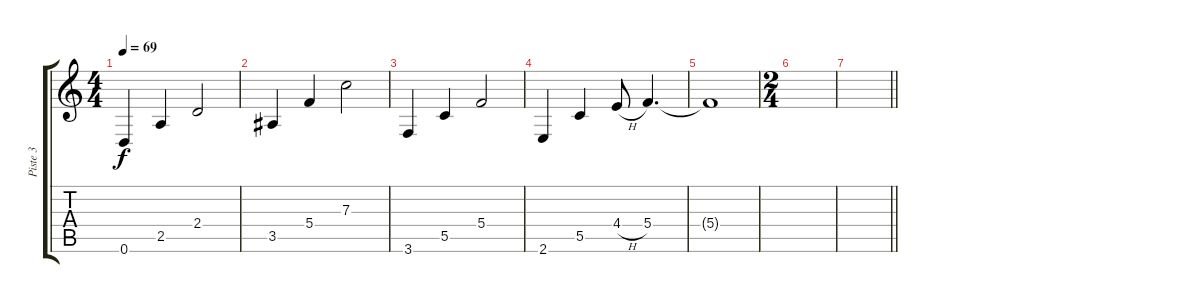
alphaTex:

\track ("Piste 3" "Piste 3") {instrument distortionguitar}
\staff {score tabs}
\tuning (D4 A3 F3 C3 G2 D2) {hide}
\ts (4 4)
\tempo 69
\clef g2
\ks c
0.6.4{dy f} 2.5.4 2.4.2 |
3.5.4 5.4.4 7.3.2 |
3.6.4 5.5.4 5.4.2 |
2.6.4 5.5.4 4.4{h}.8 5.4.4{d} |
5.4{t}.1 |
\ts (2 4)
|
\barLineRight lightlight
